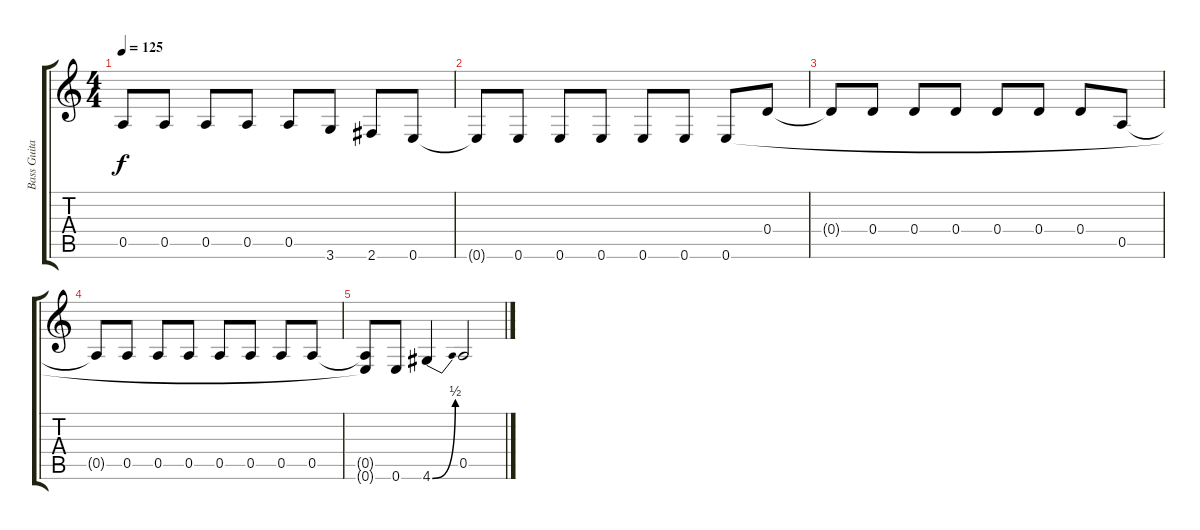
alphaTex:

\track ("Bass Guitar" "Bass Guita") {instrument acousticbass}
\staff {score tabs}
\tuning (E4 B3 G3 D3 A2 E2) {hide}
\ts (4 4)
\tempo 125
\clef g2
\ks c
0.5.8{dy f} 0.5.8 0.5.8 0.5.8 0.5.8 3.6.8 2.6.8 0.6.8 |
0.6{t}.8 0.6.8 0.6.8 0.6.8 0.6.8 0.6.8 0.6.8 0.4.8 |
0.4{t}.8 0.4.8 0.4.8 0.4.8 0.4.8 0.4.8 0.4.8 0.5.8 |
0.5{t}.8 0.5.8 0.5.8 0.5.8 0.5.8 0.5.8 0.5.8 0.5.8 |
(0.5{t} 0.6{t}).8 0.6.8 4.6{be (bend 0 0 60 2)}.4 0.5.2
